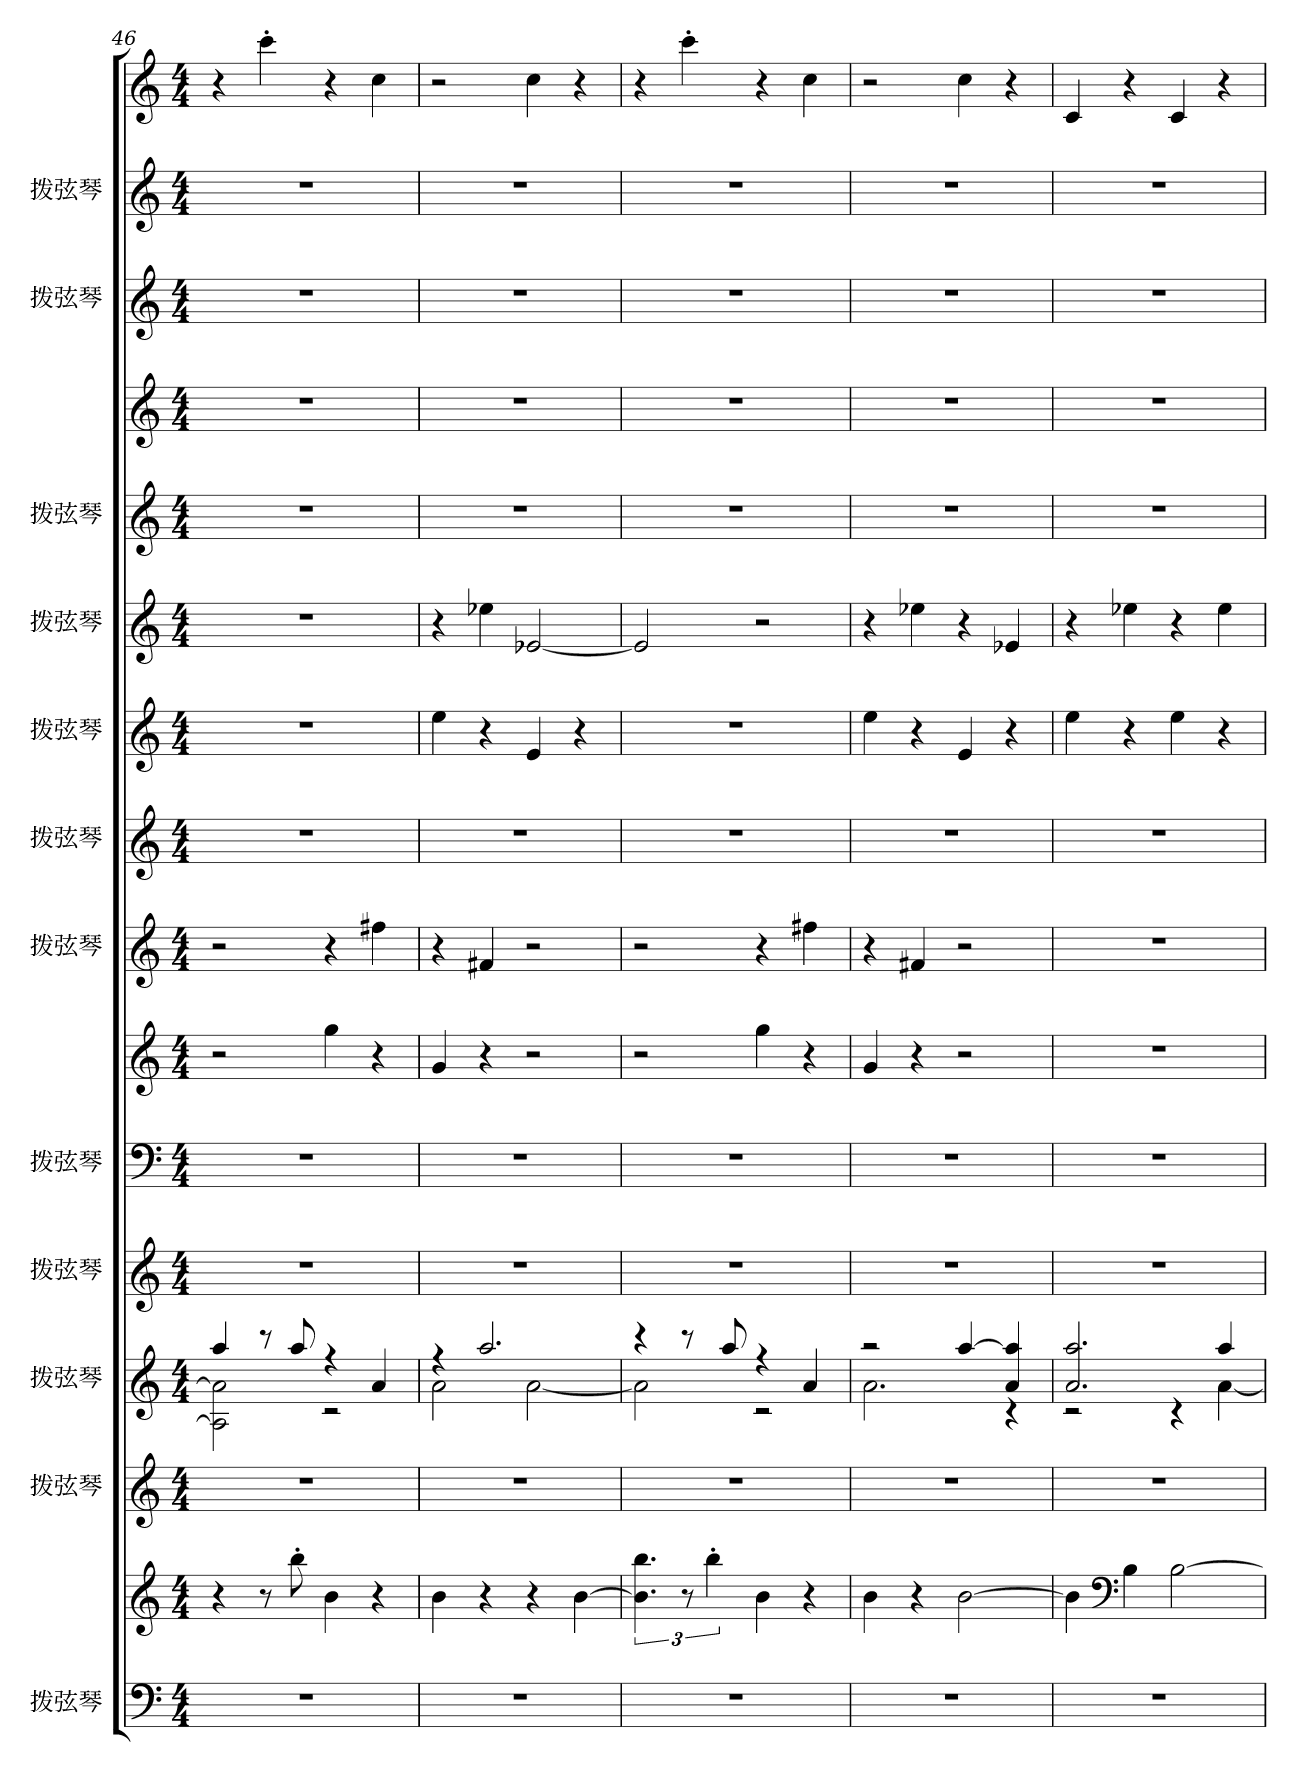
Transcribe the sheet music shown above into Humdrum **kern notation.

**kern	**kern	**kern	**kern	**kern	**kern	**kern	**kern	**kern	**kern	**kern	**kern	**kern	**kern	**kern	**kern
*part12	*part12	*part11	*part10	*part9	*part8	*part8	*part7	*part6	*part5	*part4	*part3	*part3	*part2	*part1	*part1
*staff16	*staff15	*staff14	*staff13	*staff12	*staff11	*staff10	*staff9	*staff8	*staff7	*staff6	*staff5	*staff4	*staff3	*staff2	*staff1
*I"拨弦琴	*	*I"拨弦琴	*I"拨弦琴	*I"拨弦琴	*I"拨弦琴	*	*I"拨弦琴	*I"拨弦琴	*I"拨弦琴	*I"拨弦琴	*I"拨弦琴	*	*I"拨弦琴	*I"拨弦琴	*
*clefF4	*clefG2	*clefG2	*clefG2	*clefG2	*clefF4	*clefG2	*clefG2	*clefG2	*clefG2	*clefG2	*clefG2	*clefG2	*clefG2	*clefG2	*clefG2
*k[]	*k[]	*k[]	*k[]	*k[]	*k[]	*k[]	*k[]	*k[]	*k[]	*k[]	*k[]	*k[]	*k[]	*k[]	*k[]
*M4/4	*M4/4	*M4/4	*M4/4	*M4/4	*M4/4	*M4/4	*M4/4	*M4/4	*M4/4	*M4/4	*M4/4	*M4/4	*M4/4	*M4/4	*M4/4
=46	=46	=46	=46	=46	=46	=46	=46	=46	=46	=46	=46	=46	=46	=46	=46
*	*	*	*^	*	*	*	*	*	*	*	*	*	*	*	*
1r	4r	1r	4aa/	2A\] 2a\]	1r	1r	2r	2r	1r	1r	1r	1r	1r	1r	1r	4r
.	8r	.	8r	.	.	.	.	.	.	.	.	.	.	.	.	4ccc'\
.	8bb'\	.	8aa/	.	.	.	.	.	.	.	.	.	.	.	.	.
.	4b\	.	4r	2r	.	.	4gg\	4r	.	.	.	.	.	.	.	4r
.	4r	.	4a/	.	.	.	4r	4ff#X\	.	.	.	.	.	.	.	4cc\
=47	=47	=47	=47	=47	=47	=47	=47	=47	=47	=47	=47	=47	=47	=47	=47	=47
1r	4b\	1r	4r	2a\	1r	1r	4g/	4r	1r	4ee\	4r	1r	1r	1r	1r	2r
.	4r	.	2.aa/	.	.	.	4r	4f#X/	.	4r	4ee-X\	.	.	.	.	.
.	4r	.	.	[2a\	.	.	2r	2r	.	4e/	[2e-X/	.	.	.	.	4cc\
.	[4b\	.	.	.	.	.	.	.	.	4r	.	.	.	.	.	4r
=48	=48	=48	=48	=48	=48	=48	=48	=48	=48	=48	=48	=48	=48	=48	=48	=48
1r	6.b\] 6.bb\	1r	4r	2a\]	1r	1r	2r	2r	1r	1r	2e-/]	1r	1r	1r	1r	4r
.	12r	.	8r	.	.	.	.	.	.	.	.	.	.	.	.	4ccc'\
.	6bb'\	.	.	.	.	.	.	.	.	.	.	.	.	.	.	.
.	.	.	8aa/	.	.	.	.	.	.	.	.	.	.	.	.	.
.	4b\	.	4r	2r	.	.	4gg\	4r	.	.	2r	.	.	.	.	4r
.	4r	.	4a/	.	.	.	4r	4ff#X\	.	.	.	.	.	.	.	4cc\
!!LO:PB:g=z
=49	=49	=49	=49	=49	=49	=49	=49	=49	=49	=49	=49	=49	=49	=49	=49	=49
1r	4b\	1r	2r	2.a\	1r	1r	4g/	4r	1r	4ee\	4r	1r	1r	1r	1r	2r
.	4r	.	.	.	.	.	4r	4f#X/	.	4r	4ee-X\	.	.	.	.	.
.	[2b\	.	[4aa/	.	.	.	2r	2r	.	4e/	4r	.	.	.	.	4cc\
.	.	.	4a/ 4aa/]	4r	.	.	.	.	.	4r	4e-X/	.	.	.	.	4r
=50	=50	=50	=50	=50	=50	=50	=50	=50	=50	=50	=50	=50	=50	=50	=50	=50
1r	4b\]	1r	2.a/ 2.aa/	2r	1r	1r	1r	1r	1r	4ee\	4r	1r	1r	1r	1r	4c/
*	*clefF4	*	*	*	*	*	*	*	*	*	*	*	*	*	*	*
.	4B\	.	.	.	.	.	.	.	.	4r	4ee-X\	.	.	.	.	4r
.	[2B\	.	.	4r	.	.	.	.	.	4ee\	4r	.	.	.	.	4c/
.	.	.	4aa/	[4a\	.	.	.	.	.	4r	4ee-\	.	.	.	.	4r
*	*	*	*v	*v	*	*	*	*	*	*	*	*	*	*	*	*
=	=	=	=	=	=	=	=	=	=	=	=	=	=	=	=
*-	*-	*-	*-	*-	*-	*-	*-	*-	*-	*-	*-	*-	*-	*-	*-
